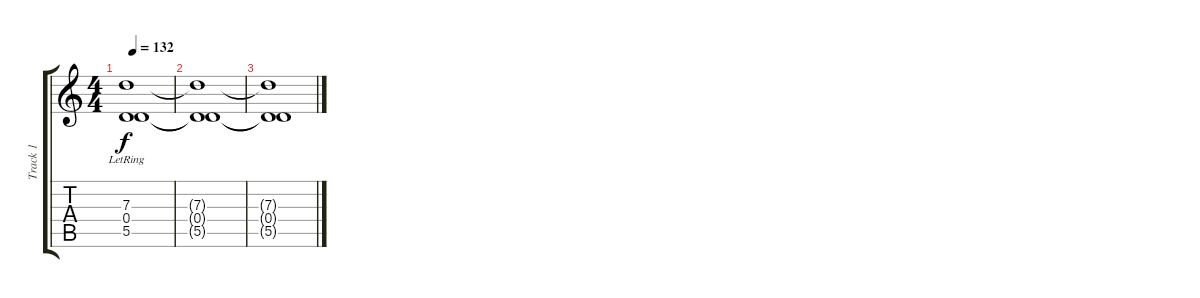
\track ("Track 1" "Track 1") {instrument overdrivenguitar}
\staff {score tabs}
\tuning (E4 B3 G3 D3 A2 E2) {hide}
\ts (4 4)
\tempo 132
\clef g2
\ks c
(7.3 0.4 5.5{lr}).1{dy f} |
(7.3{t} 0.4{t} 5.5{t}).1 |
(7.3{t} 0.4{t} 5.5{t}).1
